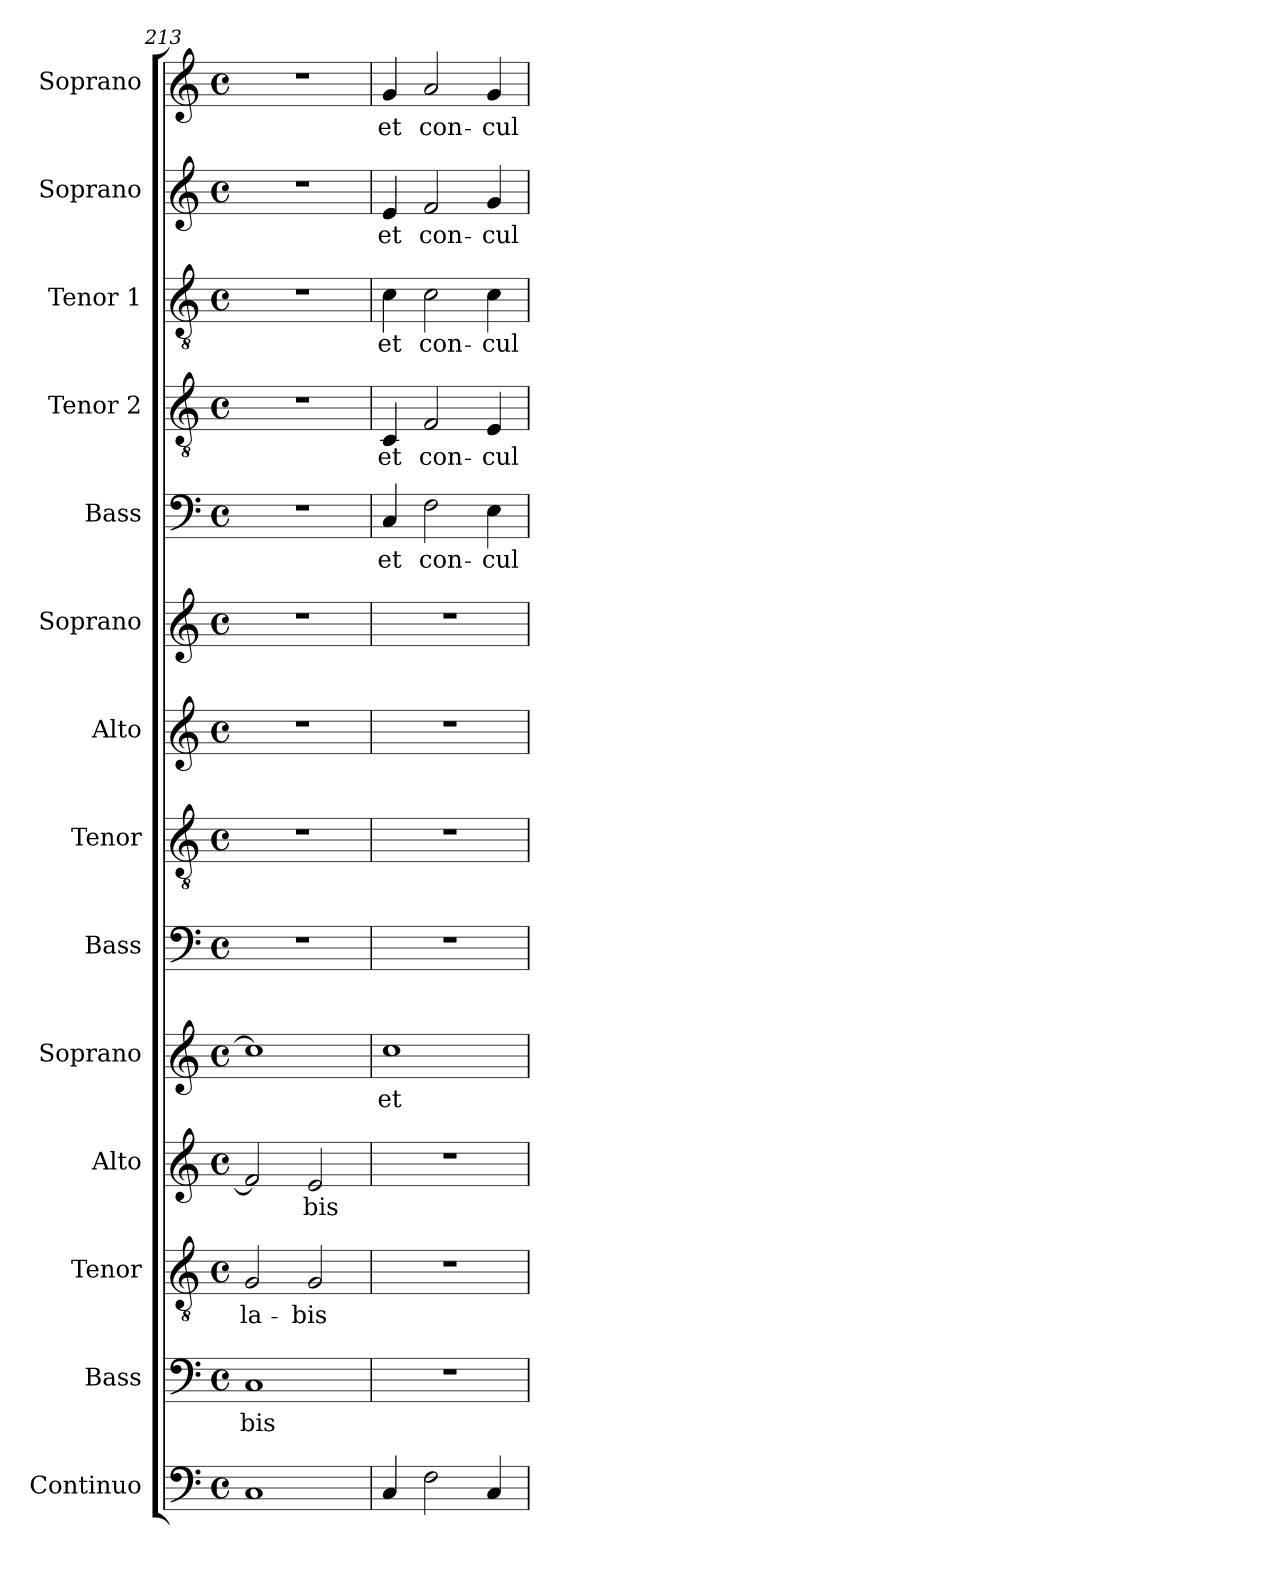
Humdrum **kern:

**kern	**kern	**text	**kern	**text	**kern	**text	**kern	**text	**kern	**kern	**kern	**kern	**kern	**text	**kern	**text	**kern	**text	**kern	**text	**kern	**text
*part14	*part13	*part13	*part12	*part12	*part11	*part11	*part10	*part10	*part9	*part8	*part7	*part6	*part5	*part5	*part4	*part4	*part3	*part3	*part2	*part2	*part1	*part1
*staff14	*staff13	*staff13	*staff12	*staff12	*staff11	*staff11	*staff10	*staff10	*staff9	*staff8	*staff7	*staff6	*staff5	*staff5	*staff4	*staff4	*staff3	*staff3	*staff2	*staff2	*staff1	*staff1
*I"Continuo	*I"Bass	*	*I"Tenor	*	*I"Alto	*	*I"Soprano	*	*I"Bass	*I"Tenor	*I"Alto	*I"Soprano	*I"Bass	*	*I"Tenor 2	*	*I"Tenor 1	*	*I"Soprano	*	*I"Soprano	*
*I'Cont.	*I'B.	*	*I'T.	*	*I'A.	*	*I'S.	*	*I'B.	*I'T.	*I'A.	*I'S.	*I'B.	*	*I'T2.	*	*I'T1.	*	*I'S.	*	*I'S.	*
*clefF4	*clefF4	*	*clefGv2	*	*clefG2	*	*clefG2	*	*clefF4	*clefGv2	*clefG2	*clefG2	*clefF4	*	*clefGv2	*	*clefGv2	*	*clefG2	*	*clefG2	*
*	*	*	*ITrd7c12	*	*	*	*	*	*	*ITrd7c12	*	*	*	*	*ITrd7c12	*	*ITrd7c12	*	*	*	*	*
*k[]	*k[]	*	*k[]	*	*k[]	*	*k[]	*	*k[]	*k[]	*k[]	*k[]	*k[]	*	*k[]	*	*k[]	*	*k[]	*	*k[]	*
*C:	*C:	*	*C:	*	*C:	*	*C:	*	*C:	*C:	*C:	*C:	*C:	*	*C:	*	*C:	*	*C:	*	*C:	*
*M4/4	*M4/4	*	*M4/4	*	*M4/4	*	*M4/4	*	*M4/4	*M4/4	*M4/4	*M4/4	*M4/4	*	*M4/4	*	*M4/4	*	*M4/4	*	*M4/4	*
*met(c)	*met(c)	*	*met(c)	*	*met(c)	*	*met(c)	*	*met(c)	*met(c)	*met(c)	*met(c)	*met(c)	*	*met(c)	*	*met(c)	*	*met(c)	*	*met(c)	*
=213	=213	=213	=213	=213	=213	=213	=213	=213	=213	=213	=213	=213	=213	=213	=213	=213	=213	=213	=213	=213	=213	=213
!	!	!LO:LY:b:color=#000000	!	!	!	!	!	!	!	!	!	!	!	!	!	!	!	!	!	!	!	!
!	!	!	!	!LO:LY:b:color=#000000	!	!	!	!	!	!	!	!	!	!	!	!	!	!	!	!	!	!
1Ci	1Ci	-bis	2GGi/	-la-	2fi/]	.	1cci]	.	1r	1r	1r	1r	1r	.	1r	.	1r	.	1r	.	1r	.
!	!	!	!	!LO:LY:b:color=#000000	!	!	!	!	!	!	!	!	!	!	!	!	!	!	!	!	!	!
!	!	!	!	!	!	!LO:LY:b:color=#000000	!	!	!	!	!	!	!	!	!	!	!	!	!	!	!	!
.	.	.	2GGi/	-bis	2ei/	-bis	.	.	.	.	.	.	.	.	.	.	.	.	.	.	.	.
=214	=214	=214	=214	=214	=214	=214	=214	=214	=214	=214	=214	=214	=214	=214	=214	=214	=214	=214	=214	=214	=214	=214
!	!	!	!	!	!	!	!	!LO:LY:b:color=#000000	!	!	!	!	!	!	!	!	!	!	!	!	!	!
!	!	!	!	!	!	!	!	!	!	!	!	!	!	!LO:LY:b:color=#000000	!	!	!	!	!	!	!	!
!	!	!	!	!	!	!	!	!	!	!	!	!	!	!	!	!LO:LY:b:color=#000000	!	!	!	!	!	!
!	!	!	!	!	!	!	!	!	!	!	!	!	!	!	!	!	!	!LO:LY:b:color=#000000	!	!	!	!
!	!	!	!	!	!	!	!	!	!	!	!	!	!	!	!	!	!	!	!	!LO:LY:b:color=#000000	!	!
!	!	!	!	!	!	!	!	!	!	!	!	!	!	!	!	!	!	!	!	!	!	!LO:LY:b:color=#000000
4Ci/	1r	.	1r	.	1r	.	1cci	et	1r	1r	1r	1r	4Ci/	et	4CCi/	et	4Ci\	et	4ei/	et	4gi/	et
!	!	!	!	!	!	!	!	!	!	!	!	!	!	!LO:LY:b:color=#000000	!	!	!	!	!	!	!	!
!	!	!	!	!	!	!	!	!	!	!	!	!	!	!	!	!LO:LY:b:color=#000000	!	!	!	!	!	!
!	!	!	!	!	!	!	!	!	!	!	!	!	!	!	!	!	!	!LO:LY:b:color=#000000	!	!	!	!
!	!	!	!	!	!	!	!	!	!	!	!	!	!	!	!	!	!	!	!	!LO:LY:b:color=#000000	!	!
!	!	!	!	!	!	!	!	!	!	!	!	!	!	!	!	!	!	!	!	!	!	!LO:LY:b:color=#000000
2Fi\	.	.	.	.	.	.	.	.	.	.	.	.	2Fi\	con-	2FFi/	con-	2Ci\	con-	2fi/	con-	2ai/	con-
!	!	!	!	!	!	!	!	!	!	!	!	!	!	!LO:LY:b:color=#000000	!	!	!	!	!	!	!	!
!	!	!	!	!	!	!	!	!	!	!	!	!	!	!	!	!LO:LY:b:color=#000000	!	!	!	!	!	!
!	!	!	!	!	!	!	!	!	!	!	!	!	!	!	!	!	!	!LO:LY:b:color=#000000	!	!	!	!
!	!	!	!	!	!	!	!	!	!	!	!	!	!	!	!	!	!	!	!	!LO:LY:b:color=#000000	!	!
!	!	!	!	!	!	!	!	!	!	!	!	!	!	!	!	!	!	!	!	!	!	!LO:LY:b:color=#000000
4Ci/	.	.	.	.	.	.	.	.	.	.	.	.	4Ei\	-cul-	4EEi/	-cul-	4Ci\	-cul-	4gi/	-cul-	4gi/	-cul-
=	=	=	=	=	=	=	=	=	=	=	=	=	=	=	=	=	=	=	=	=	=	=
*-	*-	*-	*-	*-	*-	*-	*-	*-	*-	*-	*-	*-	*-	*-	*-	*-	*-	*-	*-	*-	*-	*-
